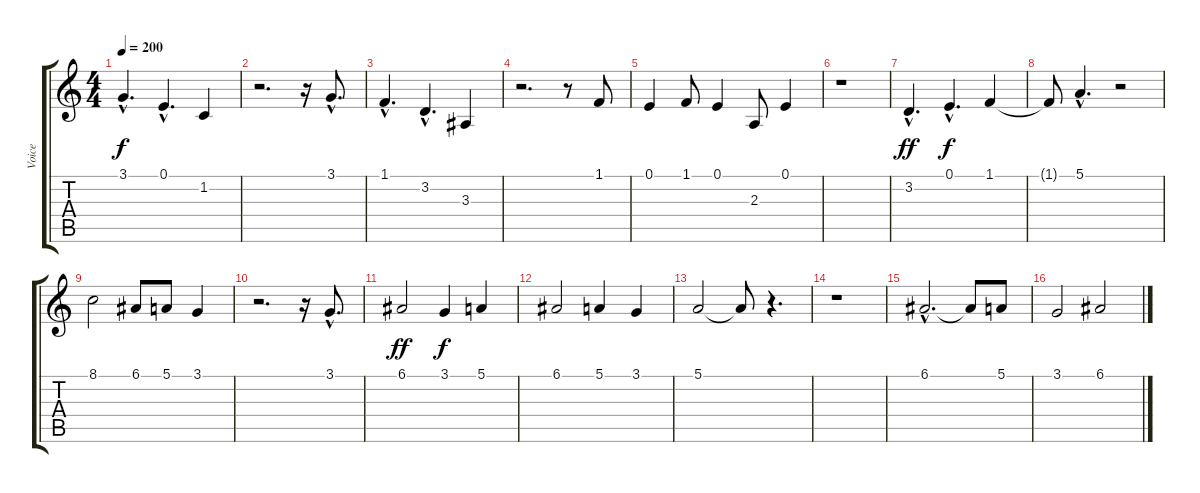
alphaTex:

\track ("Voice" "Voice") {instrument viola}
\staff {score tabs}
\tuning (E4 B3 G3 D3 A2 E2) {hide}
\ts (4 4)
\tempo 200
\clef g2
\ks c
3.1{hac}.4{d dy f} 0.1{hac}.4{d} 1.2.4 |
r.2{d} r.16 3.1{hac}.8{d} |
1.1{hac}.4{d} 3.2{hac}.4{d} 3.3.4 |
r.2{d} r.8 1.1.8 |
0.1.4 1.1.8 0.1.4 2.3.8 0.1.4 |
r.1 |
3.2{hac}.4{d dy ff} 0.1{hac}.4{d dy f} 1.1.4 |
1.1{t}.8 5.1{hac}.4{d} r.2 |
8.1.2 6.1.8 5.1.8 3.1.4 |
r.2{d} r.16 3.1{hac}.8{d} |
6.1.2{dy ff} 3.1.4{dy f} 5.1.4 |
6.1.2 5.1.4 3.1.4 |
5.1.2 5.1{t}.8 r.4{d} |
r.1 |
6.1{hac}.2{d} 6.1{t}.8 5.1.8 |
3.1.2 6.1.2
